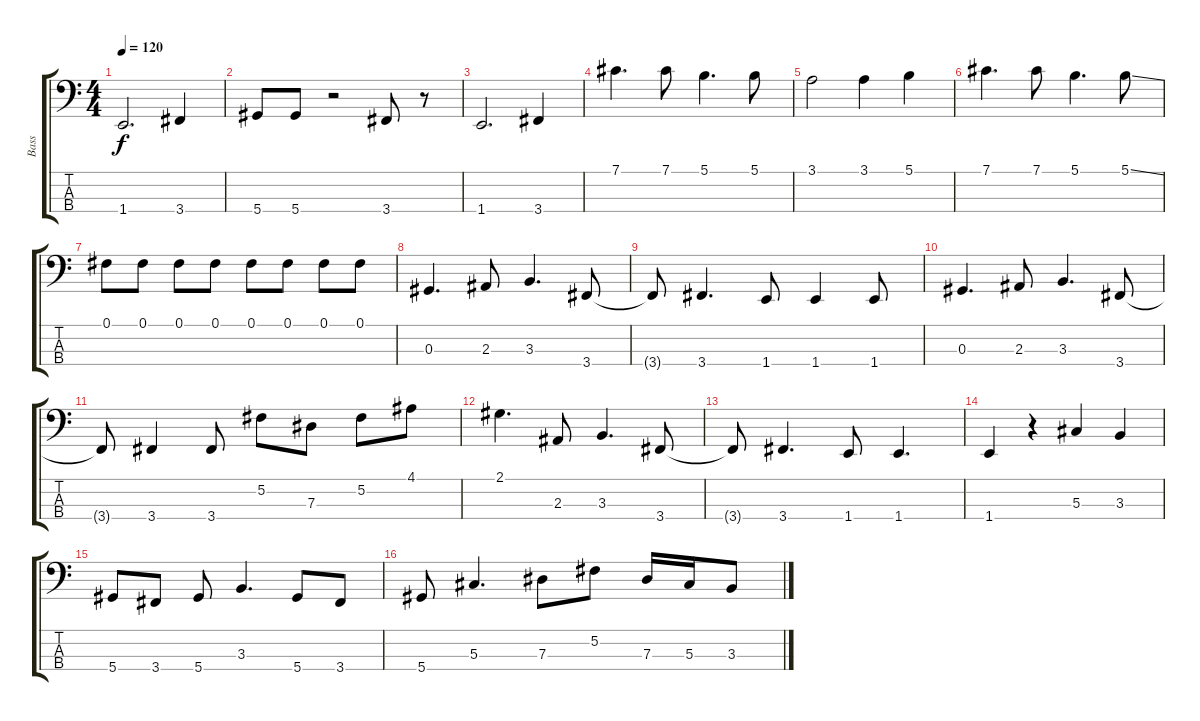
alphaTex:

\track ("Bass" "Bass") {instrument electricbassfinger}
\staff {score tabs}
\tuning (Gb2 Db2 Ab1 Eb1) {hide}
\ts (4 4)
\tempo 120
\clef f4
\ks c
1.4.2{d dy f} 3.4.4 |
5.4.8 5.4.8 r.2 3.4.8 r.8 |
1.4.2{d} 3.4.4 |
7.1.4{d} 7.1.8 5.1.4{d} 5.1.8 |
3.1.2 3.1.4 5.1.4 |
7.1.4{d} 7.1.8 5.1.4{d} 5.1{ss}.8 |
0.1.8 0.1.8 0.1.8 0.1.8 0.1.8 0.1.8 0.1.8 0.1.8 |
0.3.4{d volume 13} 2.3.8 3.3.4{d} 3.4.8 |
3.4{t}.8 3.4.4{d} 1.4.8 1.4.4 1.4.8 |
0.3.4{d} 2.3.8 3.3.4{d} 3.4.8 |
3.4{t}.8 3.4.4 3.4.8 5.2.8 7.3.8 5.2.8 4.1.8 |
2.1.4{d} 2.3.8 3.3.4{d} 3.4.8 |
3.4{t}.8 3.4.4{d} 1.4.8 1.4.4{d} |
1.4.4 r.4 5.3.4 3.3.4 |
5.4.8 3.4.8 5.4.8 3.3.4{d} 5.4.8 3.4.8 |
5.4.8 5.3.4{d} 7.3.8 5.2.8 7.3.16 5.3.16 3.3.8
